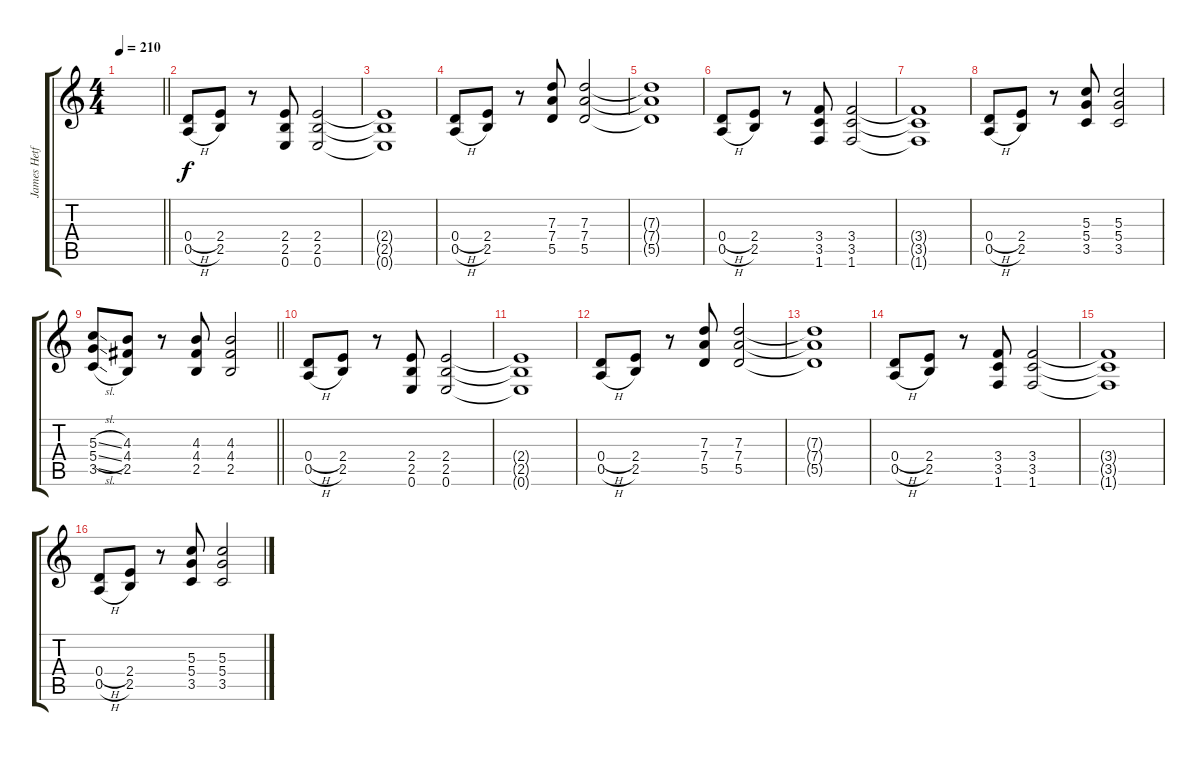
\track ("James Hetfield" "James Hetf") {instrument electricguitarclean}
\staff {score tabs}
\tuning (E4 B3 G3 D3 A2 E2) {hide}
\ts (4 4)
\tempo 210
\clef g2
\barLineRight lightlight
\ks c
|
(0.4{h} 0.5{h}).8 (2.4 2.5).8 r.8 (2.4 2.5 0.6).8 (2.4 2.5 0.6).2 |
(2.4{t} 2.5{t} 0.6{t}).1 |
(0.4{h} 0.5{h}).8 (2.4 2.5).8 r.8 (7.3 7.4 5.5).8 (7.3 7.4 5.5).2 |
(7.3{t} 7.4{t} 5.5{t}).1 |
(0.4{h} 0.5{h}).8 (2.4 2.5).8 r.8 (3.4 3.5 1.6).8 (3.4 3.5 1.6).2 |
(3.4{t} 3.5{t} 1.6{t}).1 |
(0.4{h} 0.5{h}).8 (2.4 2.5).8 r.8 (5.3 5.4 3.5).8 (5.3 5.4 3.5).2 |
\barLineRight lightlight
(5.3{sl} 5.4{sl} 3.5{sl}).8 (4.3 4.4 2.5).8 r.8 (4.3 4.4 2.5).8 (4.3 4.4 2.5).2 |
(0.4{h} 0.5{h}).8 (2.4 2.5).8 r.8 (2.4 2.5 0.6).8 (2.4 2.5 0.6).2 |
(2.4{t} 2.5{t} 0.6{t}).1 |
(0.4{h} 0.5{h}).8 (2.4 2.5).8 r.8 (7.3 7.4 5.5).8 (7.3 7.4 5.5).2 |
(7.3{t} 7.4{t} 5.5{t}).1 |
(0.4{h} 0.5{h}).8 (2.4 2.5).8 r.8 (3.4 3.5 1.6).8 (3.4 3.5 1.6).2 |
(3.4{t} 3.5{t} 1.6{t}).1 |
(0.4{h} 0.5{h}).8 (2.4 2.5).8 r.8 (5.3 5.4 3.5).8 (5.3 5.4 3.5).2
